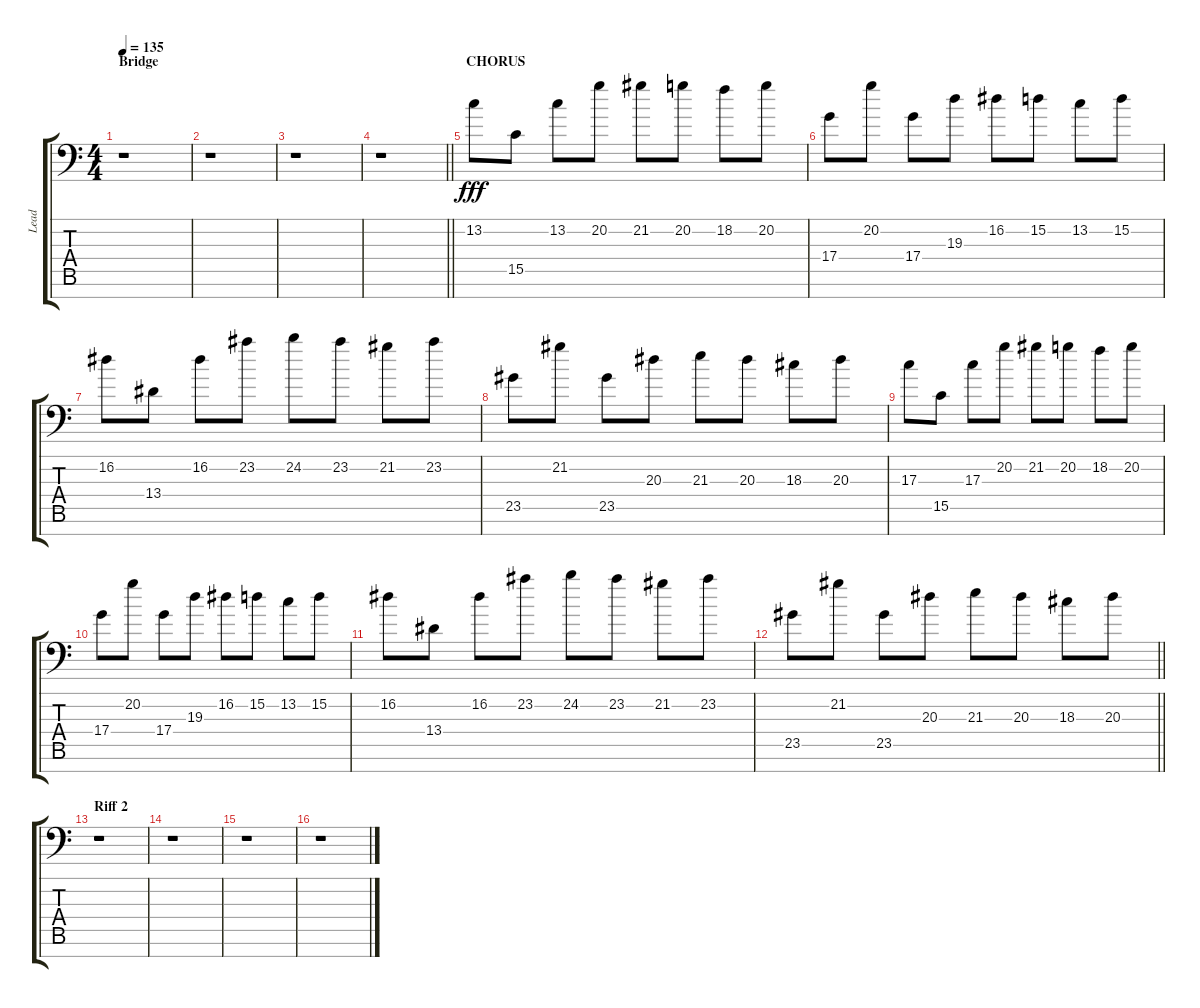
\track ("Lead" "Lead") {instrument lead2sawtooth}
\staff {score tabs}
\tuning (C8 B3 G3 D3 A2 E2 C-1) {hide}
\ts (4 4)
\section ("" "Bridge")
\tempo 135
\clef f4
\ks c
r.1{dy fff} |
r.1 |
r.1 |
\barLineRight lightlight
r.1 |
\section ("" "CHORUS")
13.2.8 15.5.8 13.2.8 20.2.8 21.2.8 20.2.8 18.2.8 20.2.8 |
17.4.8 20.2.8 17.4.8 19.3.8 16.2.8 15.2.8 13.2.8 15.2.8 |
16.2.8 13.4.8 16.2.8 23.2.8 24.2.8 23.2.8 21.2.8 23.2.8 |
23.5.8 21.2.8 23.5.8 20.3.8 21.3.8 20.3.8 18.3.8 20.3.8 |
17.3.8 15.5.8 17.3.8 20.2.8 21.2.8 20.2.8 18.2.8 20.2.8 |
17.4.8 20.2.8 17.4.8 19.3.8 16.2.8 15.2.8 13.2.8 15.2.8 |
16.2.8 13.4.8 16.2.8 23.2.8 24.2.8 23.2.8 21.2.8 23.2.8 |
\barLineRight lightlight
23.5.8 21.2.8 23.5.8 20.3.8 21.3.8 20.3.8 18.3.8 20.3.8 |
\section ("" "Riff 2")
r.1 |
r.1 |
r.1 |
r.1
